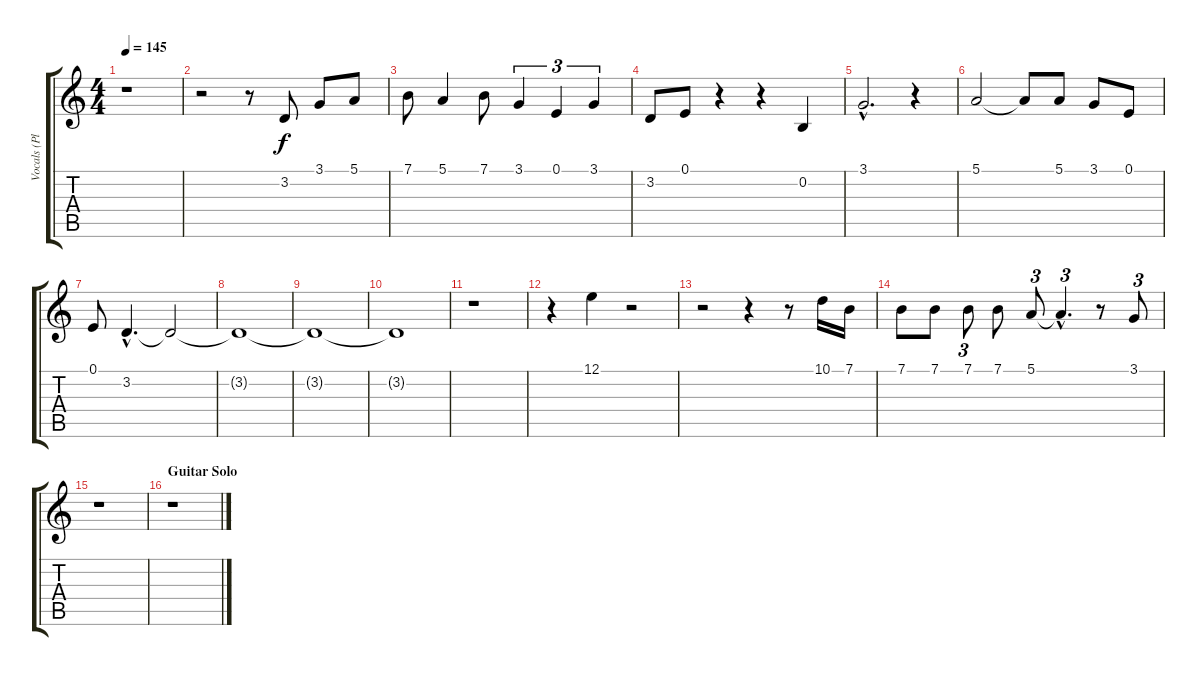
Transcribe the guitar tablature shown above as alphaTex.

\track ("Vocals (Plant)" "Vocals (Pl") {instrument lead2sawtooth}
\staff {score tabs}
\tuning (E4 B3 G3 D3 A2 E2) {hide}
\ts (4 4)
\tempo 145
\clef g2
\ks c
r.1{dy f} |
r.2 r.8 3.2.8 3.1.8 5.1.8 |
7.1.8 5.1.4 7.1.8 3.1.4{tu (3 2)} 0.1.4{tu (3 2)} 3.1.4{tu (3 2)} |
3.2.8 0.1.8 r.4 r.4 0.2.4 |
3.1{hac}.2{d} r.4 |
5.1.2 5.1{t}.8 5.1.8 3.1.8 0.1.8 |
0.1.8 3.2{hac}.4{d} 3.2{t}.2 |
3.2{t}.1 |
3.2{t}.1 |
3.2{t}.1 |
r.1 |
r.4 12.1.4 r.2 |
r.2 r.4 r.8 10.1.16 7.1.16 |
7.1.8 7.1.8 7.1.8{tu (3 2)} 7.1.8 5.1.8{tu (3 2)} 5.1{hac t}.4{d tu (3 2)} r.8 3.1.8{tu (3 2)} |
r.1 |
\section ("" "Guitar Solo")
r.1
